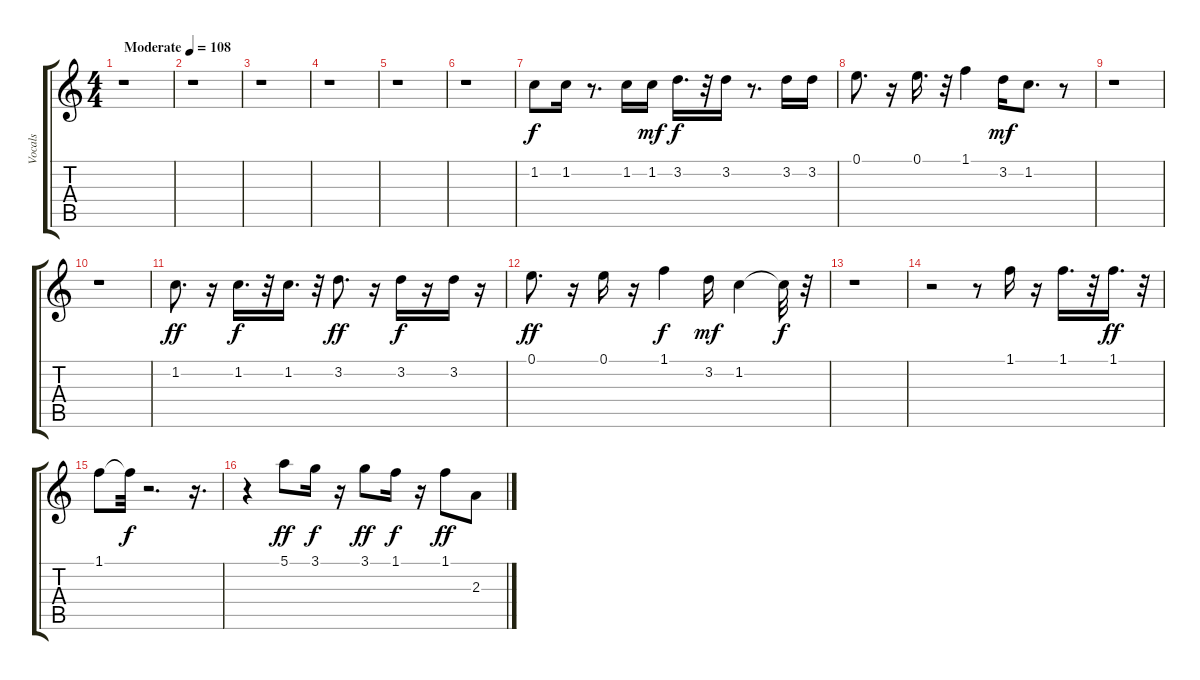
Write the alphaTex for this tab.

\track ("Vocals" "Vocals") {instrument overdrivenguitar}
\staff {score tabs}
\tuning (E4 B3 G3 D3 A2 E2) {hide}
\ts (4 4)
\tempo (108 "Moderate")
\clef g2
\ks c
r.1{dy f instrument overdrivenguitar} |
r.1 |
r.1 |
r.1 |
r.1 |
r.1 |
1.2.8 1.2.16 r.8{d} 1.2.16 1.2.16{dy mf} 3.2.16{d dy f} r.32 3.2.16 r.8{d} 3.2.16 3.2.16 |
0.1.8{d} r.16 0.1.16{d} r.32 1.1.4 3.2.16{dy mf} 1.2.8{d} r.8 |
r.1 |
r.1 |
1.2.8{d dy ff} r.16 1.2.16{d dy f} r.32 1.2.16{d} r.32 3.2.8{d dy ff} r.16 3.2.16{dy f} r.16 3.2.16 r.16 |
0.1.8{d dy ff} r.16 0.1.16 r.16 1.1.4{dy f} 3.2.16{dy mf} 1.2.4 1.2{t}.32{dy f} r.32 |
r.1 |
r.2 r.8 1.1.16 r.16 1.1.16{d} r.32 1.1.16{d dy ff} r.32 |
1.1.8 1.1{t}.32{dy f} r.2{d} r.16{d} |
r.4 5.1.8{dy ff} 3.1.16{dy f} r.16 3.1.8{dy ff} 1.1.16{dy f} r.16 1.1.8{dy ff} 2.3.8
